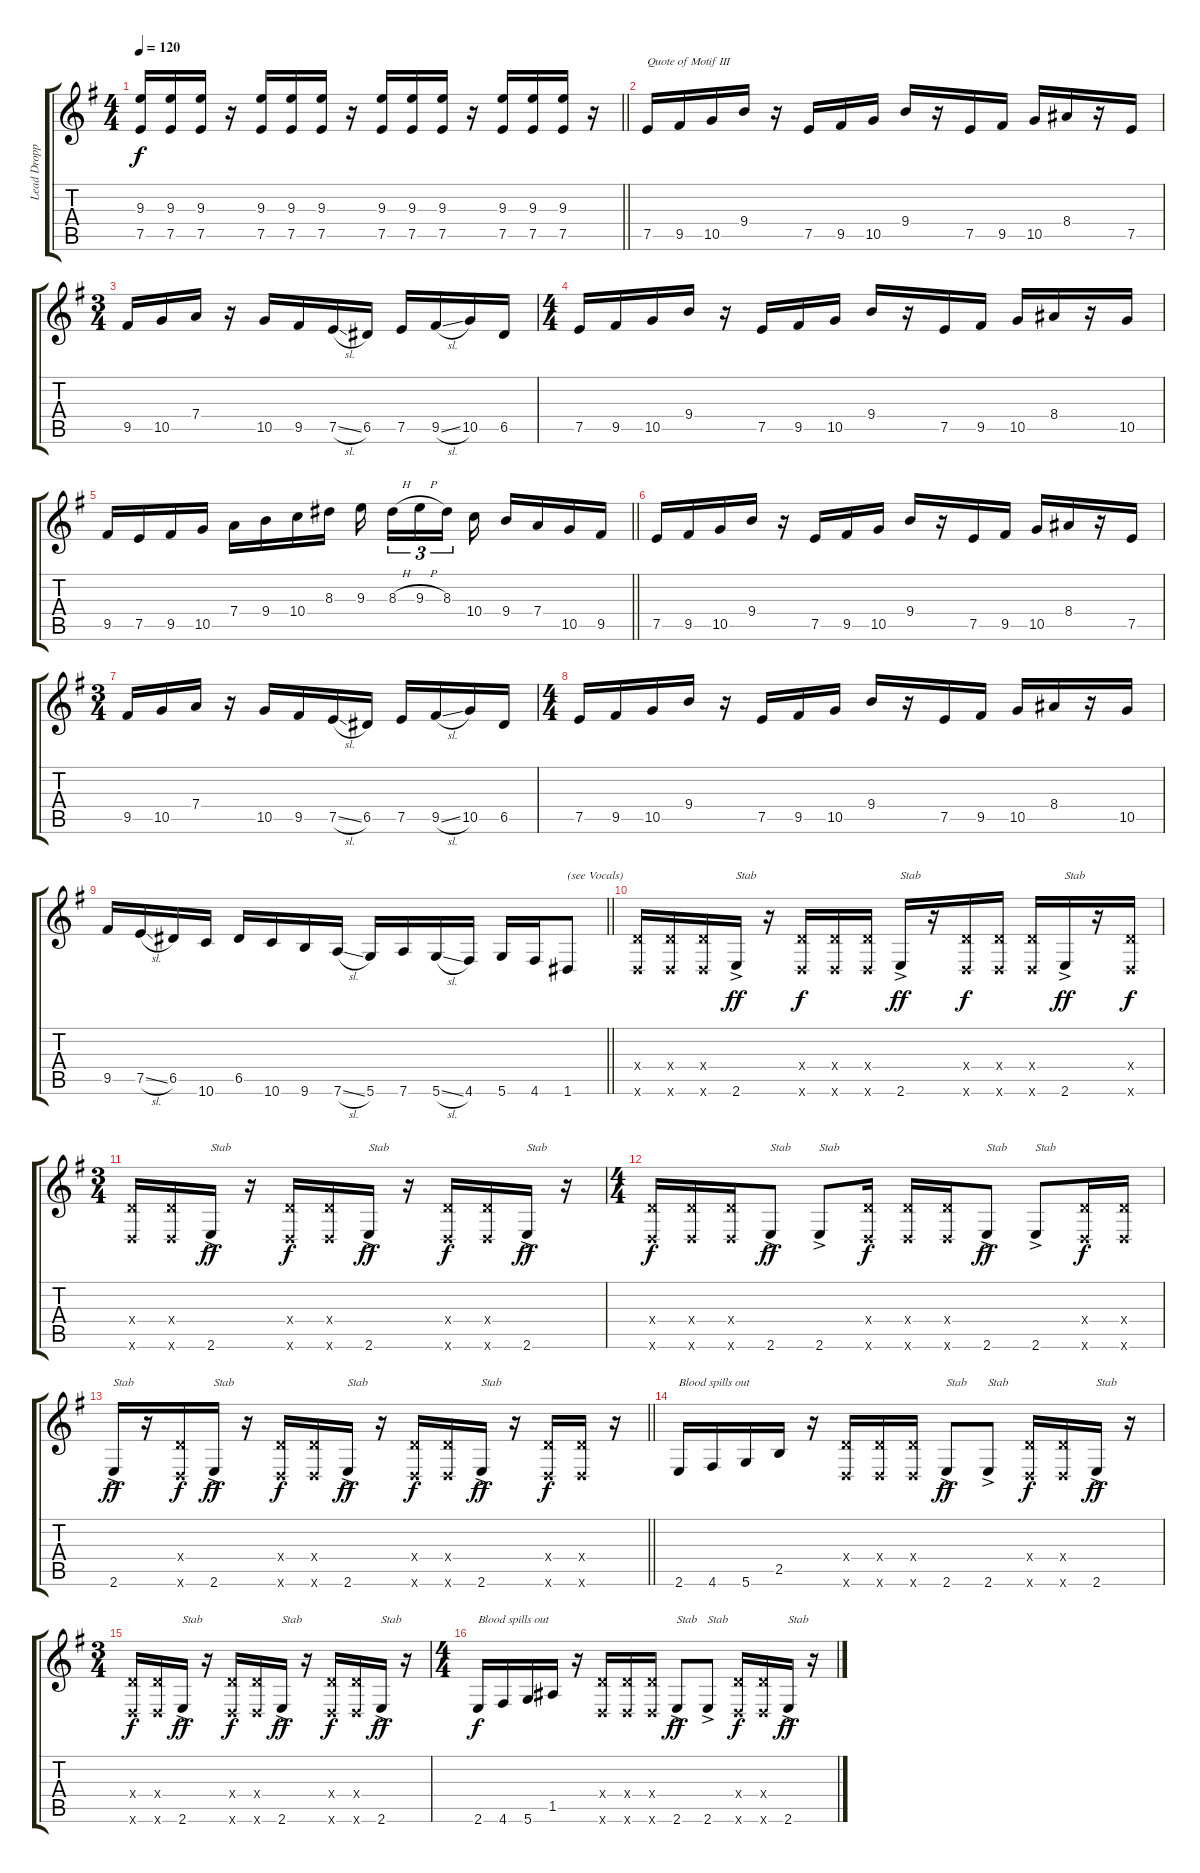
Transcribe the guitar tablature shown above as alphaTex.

\track ("Lead Dropped D " "Lead Dropp") {instrument distortionguitar}
\staff {score tabs}
\tuning (E4 B3 G3 D3 A2 D2) {hide}
\ts (4 4)
\tempo 120
\clef g2
\barLineRight lightlight
\ks eminor
(9.3 7.5).16{dy f} (9.3 7.5).16 (9.3 7.5).16 r.16 (9.3 7.5).16 (9.3 7.5).16 (9.3 7.5).16 r.16 (9.3 7.5).16 (9.3 7.5).16 (9.3 7.5).16 r.16 (9.3 7.5).16 (9.3 7.5).16 (9.3 7.5).16 r.16 |
7.5.16{txt "Quote of Motif III"} 9.5.16 10.5.16 9.4.16 r.16 7.5.16 9.5.16 10.5.16 9.4.16 r.16 7.5.16 9.5.16 10.5.16 8.4.16 r.16 7.5.16 |
\ts (3 4)
9.5.16 10.5.16 7.4.16 r.16 10.5.16 9.5.16 7.5{sl}.16 6.5.16 7.5.16 9.5{sl}.16 10.5.16 6.5.16 |
\ts (4 4)
7.5.16 9.5.16 10.5.16 9.4.16 r.16 7.5.16 9.5.16 10.5.16 9.4.16 r.16 7.5.16 9.5.16 10.5.16 8.4.16 r.16 10.5.16 |
\barLineRight lightlight
9.5.16 7.5.16 9.5.16 10.5.16 7.4.16 9.4.16 10.4.16 8.3.16 9.3.16{beam splitsecondary} 8.3{h}.16{tu (3 2)} 9.3{h}.16{tu (3 2)} 8.3.16{tu (3 2) beam splitsecondary} 10.4.16 9.4.16 7.4.16 10.5.16 9.5.16 |
7.5.16 9.5.16 10.5.16 9.4.16 r.16 7.5.16 9.5.16 10.5.16 9.4.16 r.16 7.5.16 9.5.16 10.5.16 8.4.16 r.16 7.5.16 |
\ts (3 4)
9.5.16 10.5.16 7.4.16 r.16 10.5.16 9.5.16 7.5{sl}.16 6.5.16 7.5.16 9.5{sl}.16 10.5.16 6.5.16 |
\ts (4 4)
7.5.16 9.5.16 10.5.16 9.4.16 r.16 7.5.16 9.5.16 10.5.16 9.4.16 r.16 7.5.16 9.5.16 10.5.16 8.4.16 r.16 10.5.16 |
\barLineRight lightlight
9.5.16 7.5{sl}.16 6.5.16 10.6.16 6.5.16 10.6.16 9.6.16 7.6{sl}.16 5.6.16 7.6.16 5.6{sl}.16 4.6.16 5.6.16 4.6.16 1.6.8{txt "(see Vocals)"} |
\section ("" "")
(0.4{x} 0.6{x}).16 (0.4{x} 0.6{x}).16 (0.4{x} 0.6{x}).16 2.6{ac}.16{txt "Stab" dy ff} r.16 (0.4{x} 0.6{x}).16{dy f} (0.4{x} 0.6{x}).16 (0.4{x} 0.6{x}).16 2.6{ac}.16{txt "Stab" dy ff} r.16 (0.4{x} 0.6{x}).16{dy f} (0.4{x} 0.6{x}).16 (0.4{x} 0.6{x}).16 2.6{ac}.16{txt "Stab" dy ff} r.16 (0.4{x} 0.6{x}).16{dy f} |
\ts (3 4)
(0.4{x} 0.6{x}).16 (0.4{x} 0.6{x}).16 2.6{ac}.16{txt "Stab" dy ff} r.16 (0.4{x} 0.6{x}).16{dy f} (0.4{x} 0.6{x}).16 2.6{ac}.16{txt "Stab" dy ff} r.16 (0.4{x} 0.6{x}).16{dy f} (0.4{x} 0.6{x}).16 2.6{ac}.16{txt "Stab" dy ff} r.16 |
\ts (4 4)
(0.4{x} 0.6{x}).16{dy f} (0.4{x} 0.6{x}).16 (0.4{x} 0.6{x}).16 2.6{ac}.8{txt "Stab" dy ff} 2.6{ac}.8{txt "Stab"} (0.4{x} 0.6{x}).16{dy f} (0.4{x} 0.6{x}).16 (0.4{x} 0.6{x}).16 2.6{ac}.8{txt "Stab" dy ff} 2.6{ac}.8{txt "Stab"} (0.4{x} 0.6{x}).16{dy f} (0.4{x} 0.6{x}).16 |
\barLineRight lightlight
2.6{ac}.16{txt "Stab" dy ff} r.16 (0.4{x} 0.6{x}).16{dy f} 2.6{ac}.16{txt "Stab" dy ff} r.16 (0.4{x} 0.6{x}).16{dy f} (0.4{x} 0.6{x}).16 2.6{ac}.16{txt "Stab" dy ff} r.16 (0.4{x} 0.6{x}).16{dy f} (0.4{x} 0.6{x}).16 2.6{ac}.16{txt "Stab" dy ff} r.16 (0.4{x} 0.6{x}).16{dy f} (0.4{x} 0.6{x}).16 r.16 |
2.6.16{txt "Blood spills out"} 4.6.16 5.6.16 2.5.16 r.16 (0.4{x} 0.6{x}).16 (0.4{x} 0.6{x}).16 (0.4{x} 0.6{x}).16 2.6{ac}.8{txt "Stab" dy ff} 2.6{ac}.8{txt "Stab"} (0.4{x} 0.6{x}).16{dy f} (0.4{x} 0.6{x}).16 2.6{ac}.16{txt "Stab" dy ff} r.16 |
\ts (3 4)
(0.4{x} 0.6{x}).16{dy f} (0.4{x} 0.6{x}).16 2.6{ac}.16{txt "Stab" dy ff} r.16 (0.4{x} 0.6{x}).16{dy f} (0.4{x} 0.6{x}).16 2.6{ac}.16{txt "Stab" dy ff} r.16 (0.4{x} 0.6{x}).16{dy f} (0.4{x} 0.6{x}).16 2.6{ac}.16{txt "Stab" dy ff} r.16 |
\ts (4 4)
2.6.16{txt "Blood spills out" dy f} 4.6.16 5.6.16 1.5.16 r.16 (0.4{x} 0.6{x}).16 (0.4{x} 0.6{x}).16 (0.4{x} 0.6{x}).16 2.6{ac}.8{txt "Stab" dy ff} 2.6{ac}.8{txt "Stab"} (0.4{x} 0.6{x}).16{dy f} (0.4{x} 0.6{x}).16 2.6{ac}.16{txt "Stab" dy ff} r.16
